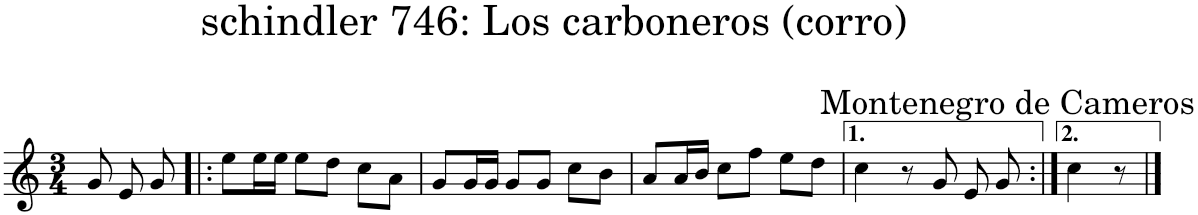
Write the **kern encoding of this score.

**kern
*part1
*staff1
*I"Piano
*I'Pno.
*clefG2
*k[]
*M3/4
=1
8g/
8e/
8g/
=2!|:
8ee\L
16ee\L
16ee\JJ
8ee\L
8dd\J
8cc\L
8a\J
=3
8g/L
16g/L
16g/JJ
8g/L
8g/J
8cc\L
8b\J
=4
8a/L
16a/L
16b/JJ
8cc\L
8ff\J
8ee\L
8dd\J
=5
4cc\
8r
8g/
8e/
8g/
=6:|!
4cc\
8r
==
*-
